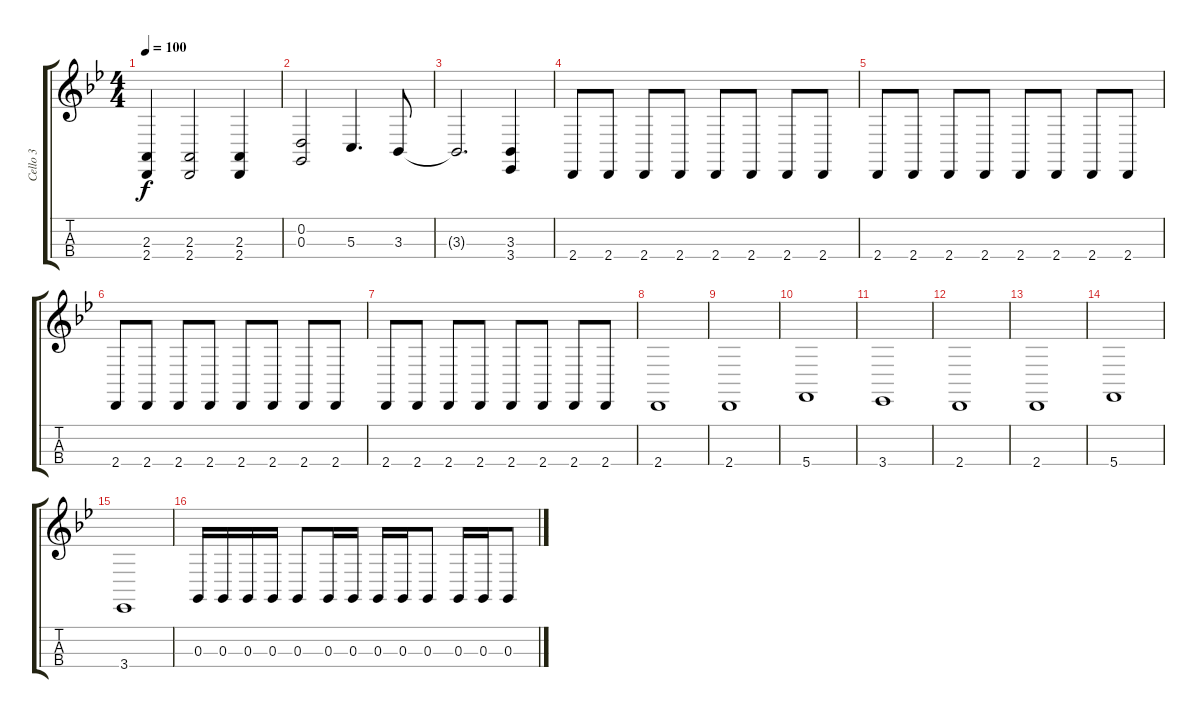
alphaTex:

\track ("Cello 3" "Cello 3") {instrument cello}
\staff {score tabs}
\tuning (A3 D3 G2 C2) {hide}
\ts (4 4)
\tempo 100
\clef g2
\ks bb
(2.3{t} 2.4{t}).4{dy f} (2.3 2.4).2 (2.3 2.4).4 |
(0.2 0.3).2 5.3.4{d} 3.3.8 |
3.3{t}.2{d} (3.3 3.4).4 |
2.4.8 2.4.8 2.4.8 2.4.8 2.4.8 2.4.8 2.4.8 2.4.8 |
2.4.8 2.4.8 2.4.8 2.4.8 2.4.8 2.4.8 2.4.8 2.4.8 |
2.4.8 2.4.8 2.4.8 2.4.8 2.4.8 2.4.8 2.4.8 2.4.8 |
2.4.8 2.4.8 2.4.8 2.4.8 2.4.8 2.4.8 2.4.8 2.4.8 |
2.4.1 |
2.4.1 |
5.4.1 |
3.4.1 |
2.4.1 |
2.4.1 |
5.4.1 |
3.4.1 |
0.3.16 0.3.16 0.3.16 0.3.16 0.3.8 0.3.16 0.3.16 0.3.16 0.3.16 0.3.8 0.3.16 0.3.16 0.3.8
